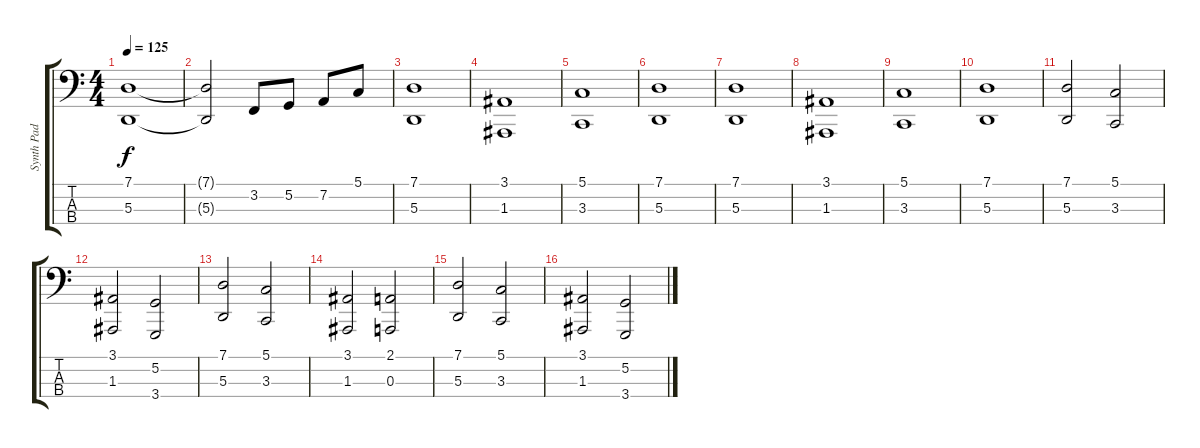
\track ("Synth Pad" "Synth Pad") {instrument lead2sawtooth}
\staff {score tabs}
\tuning (G2 D2 A1 E1) {hide}
\ts (4 4)
\tempo 125
\clef f4
\ks c
(7.1 5.3).1{dy f} |
(7.1{t} 5.3{t}).2 3.2.8 5.2.8 7.2.8 5.1.8 |
(7.1 5.3).1 |
(3.1 1.3).1 |
(5.1 3.3).1 |
(7.1 5.3).1 |
(7.1 5.3).1 |
(3.1 1.3).1 |
(5.1 3.3).1 |
(7.1 5.3).1 |
(7.1 5.3).2 (5.1 3.3).2 |
(3.1 1.3).2 (5.2 3.4).2 |
(7.1 5.3).2 (5.1 3.3).2 |
(3.1 1.3).2 (2.1 0.3).2 |
(7.1 5.3).2 (5.1 3.3).2 |
(3.1 1.3).2 (5.2 3.4).2
